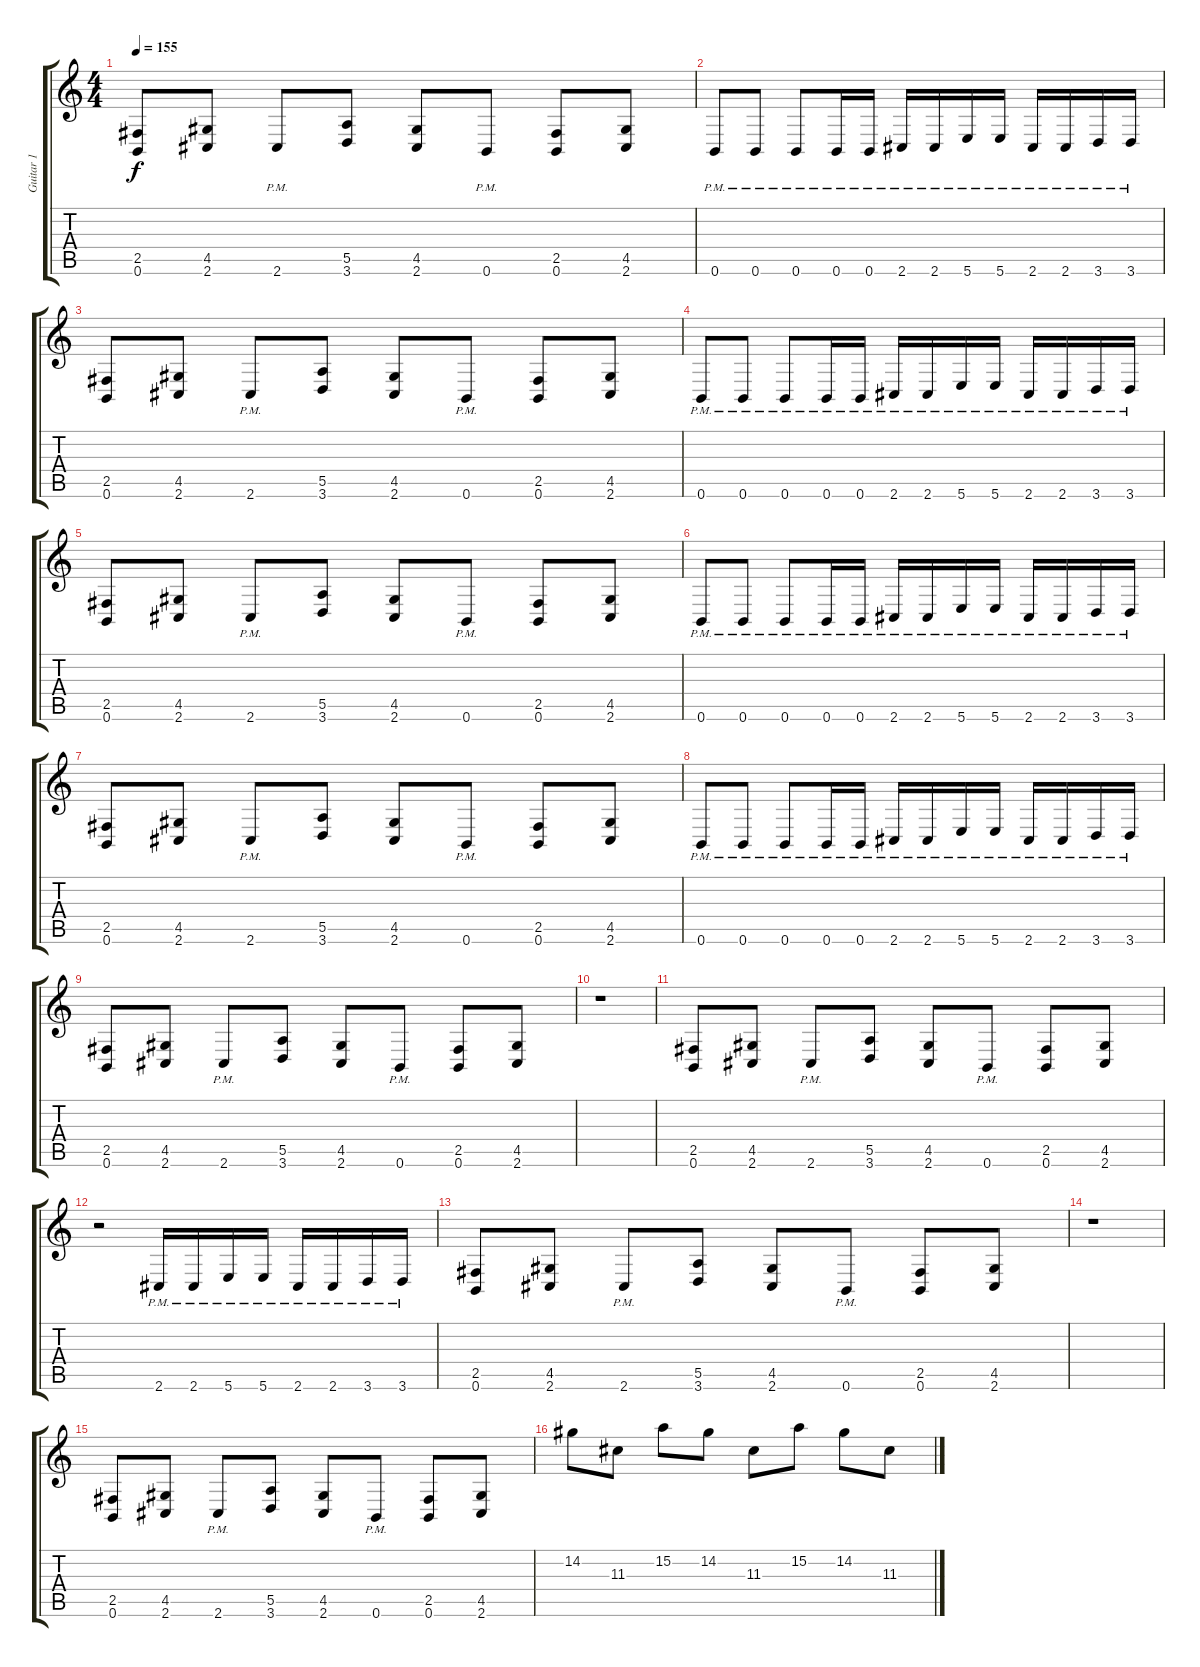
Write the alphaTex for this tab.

\track ("Guitar 1" "Guitar 1") {instrument distortionguitar}
\staff {score tabs}
\tuning (B3 Gb3 D3 A2 E2 B1) {hide}
\ts (4 4)
\tempo 155
\clef g2
\ks c
(2.5 0.6).8{dy f} (4.5 2.6).8 2.6{pm}.8 (5.5 3.6).8 (4.5 2.6).8 0.6{pm}.8 (2.5 0.6).8 (4.5 2.6).8 |
0.6{pm}.8 0.6{pm}.8 0.6{pm}.8 0.6{pm}.16 0.6{pm}.16 2.6{pm}.16 2.6{pm}.16 5.6{pm}.16 5.6{pm}.16 2.6{pm}.16 2.6{pm}.16 3.6{pm}.16 3.6{pm}.16 |
(2.5 0.6).8 (4.5 2.6).8 2.6{pm}.8 (5.5 3.6).8 (4.5 2.6).8 0.6{pm}.8 (2.5 0.6).8 (4.5 2.6).8 |
0.6{pm}.8 0.6{pm}.8 0.6{pm}.8 0.6{pm}.16 0.6{pm}.16 2.6{pm}.16 2.6{pm}.16 5.6{pm}.16 5.6{pm}.16 2.6{pm}.16 2.6{pm}.16 3.6{pm}.16 3.6{pm}.16 |
(2.5 0.6).8 (4.5 2.6).8 2.6{pm}.8 (5.5 3.6).8 (4.5 2.6).8 0.6{pm}.8 (2.5 0.6).8 (4.5 2.6).8 |
0.6{pm}.8 0.6{pm}.8 0.6{pm}.8 0.6{pm}.16 0.6{pm}.16 2.6{pm}.16 2.6{pm}.16 5.6{pm}.16 5.6{pm}.16 2.6{pm}.16 2.6{pm}.16 3.6{pm}.16 3.6{pm}.16 |
(2.5 0.6).8 (4.5 2.6).8 2.6{pm}.8 (5.5 3.6).8 (4.5 2.6).8 0.6{pm}.8 (2.5 0.6).8 (4.5 2.6).8 |
0.6{pm}.8 0.6{pm}.8 0.6{pm}.8 0.6{pm}.16 0.6{pm}.16 2.6{pm}.16 2.6{pm}.16 5.6{pm}.16 5.6{pm}.16 2.6{pm}.16 2.6{pm}.16 3.6{pm}.16 3.6{pm}.16 |
(2.5 0.6).8 (4.5 2.6).8 2.6{pm}.8 (5.5 3.6).8 (4.5 2.6).8 0.6{pm}.8 (2.5 0.6).8 (4.5 2.6).8 |
r.1 |
(2.5 0.6).8 (4.5 2.6).8 2.6{pm}.8 (5.5 3.6).8 (4.5 2.6).8 0.6{pm}.8 (2.5 0.6).8 (4.5 2.6).8 |
r.2 2.6{pm}.16 2.6{pm}.16 5.6{pm}.16 5.6{pm}.16 2.6{pm}.16 2.6{pm}.16 3.6{pm}.16 3.6{pm}.16 |
(2.5 0.6).8 (4.5 2.6).8 2.6{pm}.8 (5.5 3.6).8 (4.5 2.6).8 0.6{pm}.8 (2.5 0.6).8 (4.5 2.6).8 |
r.1 |
(2.5 0.6).8 (4.5 2.6).8 2.6{pm}.8 (5.5 3.6).8 (4.5 2.6).8 0.6{pm}.8 (2.5 0.6).8 (4.5 2.6).8 |
14.2.8 11.3.8 15.2.8 14.2.8 11.3.8 15.2.8 14.2.8 11.3.8
